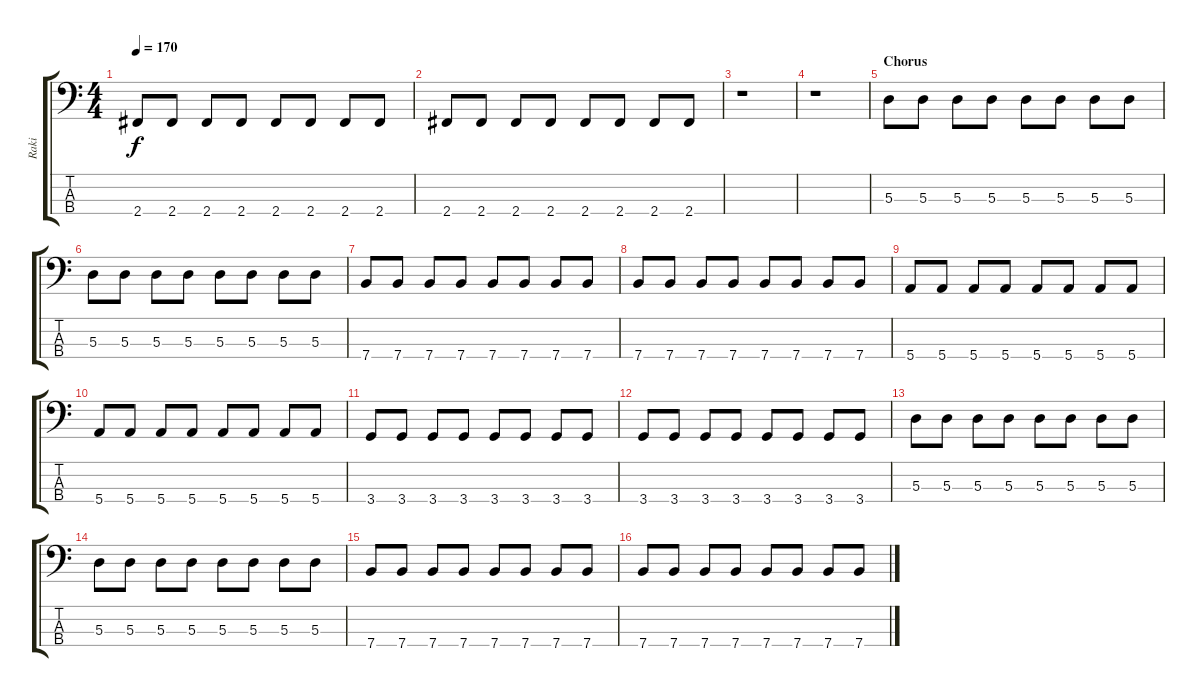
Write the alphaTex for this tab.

\track ("Raki" "Raki") {instrument electricbassfinger}
\staff {score tabs}
\tuning (G2 D2 A1 E1) {hide}
\ts (4 4)
\tempo 170
\clef f4
\ks c
2.4.8{dy f} 2.4.8 2.4.8 2.4.8 2.4.8 2.4.8 2.4.8 2.4.8 |
2.4.8 2.4.8 2.4.8 2.4.8 2.4.8 2.4.8 2.4.8 2.4.8 |
r.1 |
r.1 |
\section ("" "Chorus")
5.3.8 5.3.8 5.3.8 5.3.8 5.3.8 5.3.8 5.3.8 5.3.8 |
5.3.8 5.3.8 5.3.8 5.3.8 5.3.8 5.3.8 5.3.8 5.3.8 |
7.4.8 7.4.8 7.4.8 7.4.8 7.4.8 7.4.8 7.4.8 7.4.8 |
7.4.8 7.4.8 7.4.8 7.4.8 7.4.8 7.4.8 7.4.8 7.4.8 |
5.4.8 5.4.8 5.4.8 5.4.8 5.4.8 5.4.8 5.4.8 5.4.8 |
5.4.8 5.4.8 5.4.8 5.4.8 5.4.8 5.4.8 5.4.8 5.4.8 |
3.4.8 3.4.8 3.4.8 3.4.8 3.4.8 3.4.8 3.4.8 3.4.8 |
3.4.8 3.4.8 3.4.8 3.4.8 3.4.8 3.4.8 3.4.8 3.4.8 |
5.3.8 5.3.8 5.3.8 5.3.8 5.3.8 5.3.8 5.3.8 5.3.8 |
5.3.8 5.3.8 5.3.8 5.3.8 5.3.8 5.3.8 5.3.8 5.3.8 |
7.4.8 7.4.8 7.4.8 7.4.8 7.4.8 7.4.8 7.4.8 7.4.8 |
7.4.8 7.4.8 7.4.8 7.4.8 7.4.8 7.4.8 7.4.8 7.4.8
